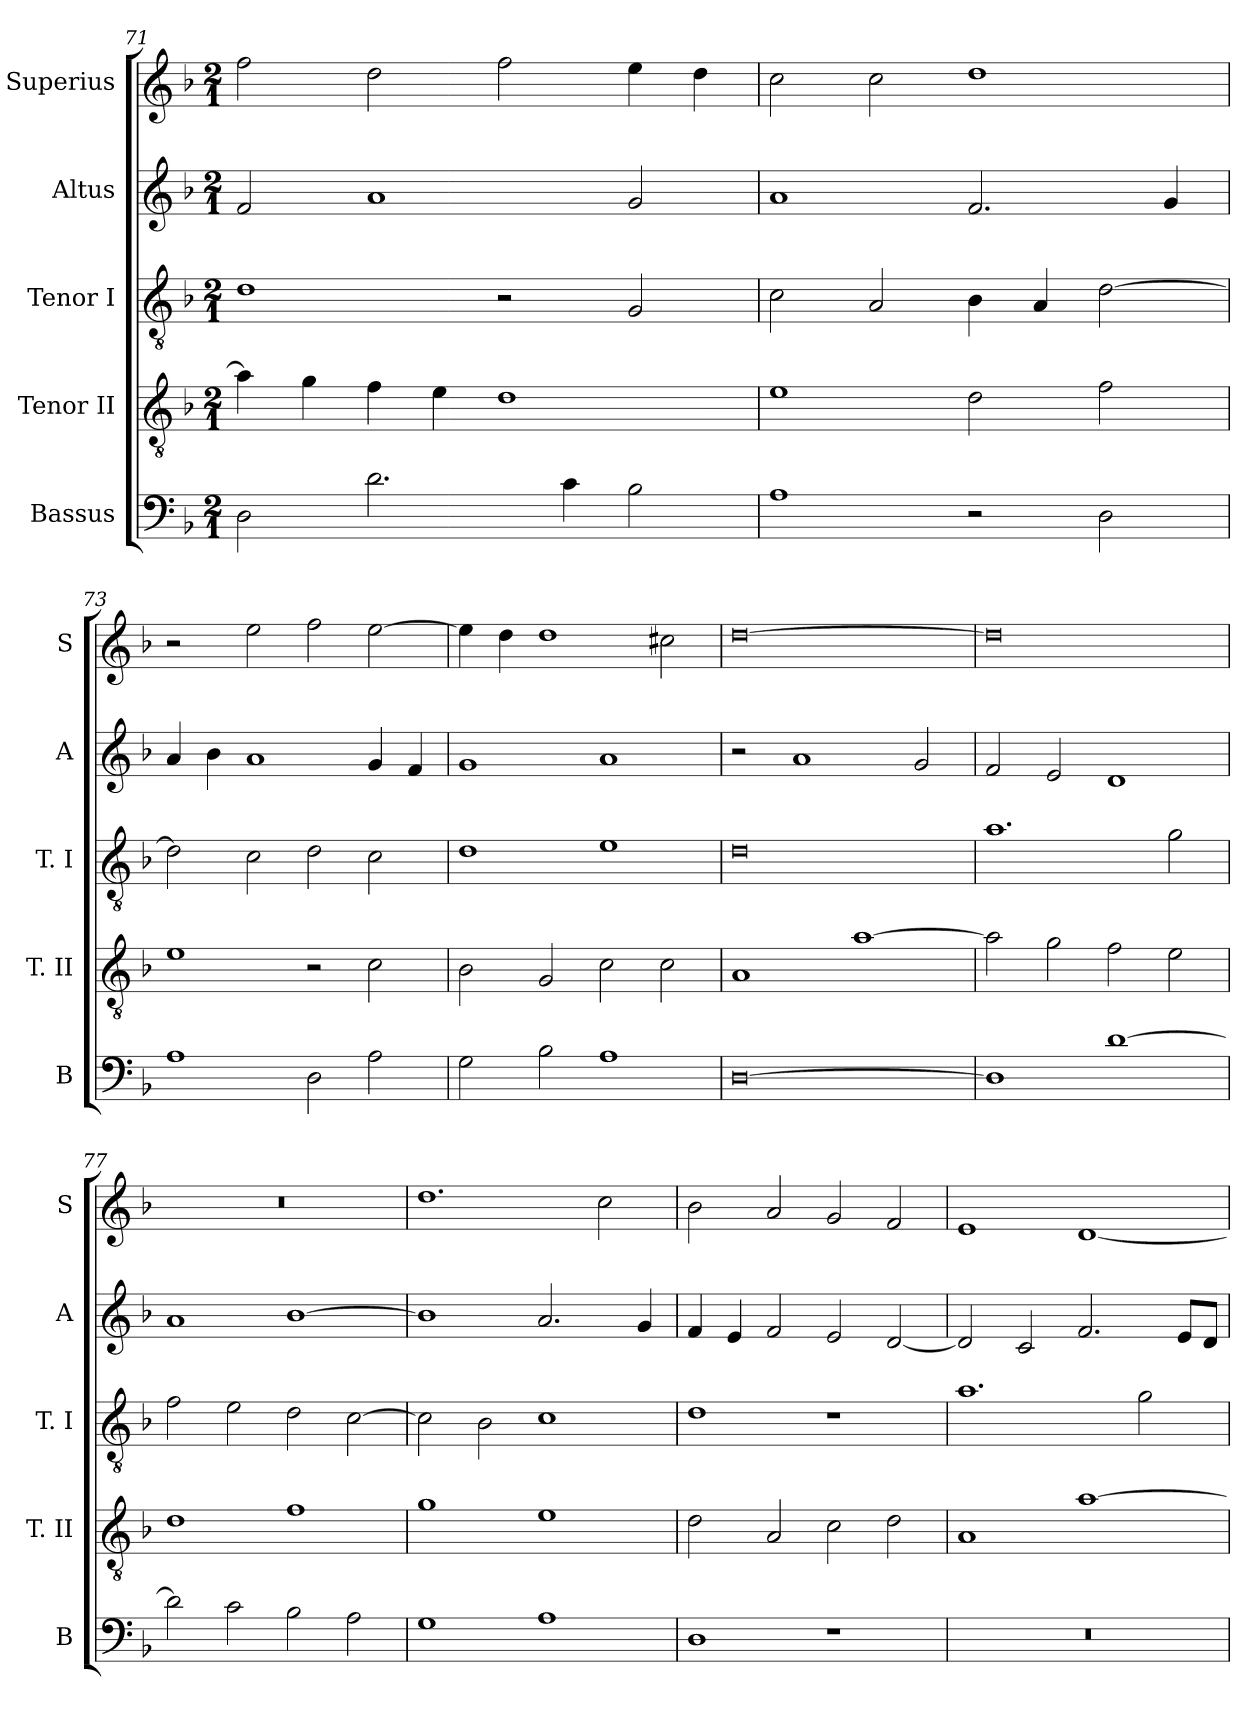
**kern	**kern	**kern	**kern	**kern
*part5	*part4	*part3	*part2	*part1
*staff5	*staff4	*staff3	*staff2	*staff1
*I"Bassus	*I"Tenor II	*I"Tenor I	*I"Altus	*I"Superius
*I'B	*I'T. II	*I'T. I	*I'A	*I'S
*clefF4	*clefGv2	*clefGv2	*clefG2	*clefG2
*k[b-]	*k[b-]	*k[b-]	*k[b-]	*k[b-]
*F:	*F:	*F:	*F:	*F:
*M2/1	*M2/1	*M2/1	*M2/1	*M2/1
=71	=71	=71	=71	=71
2D	4a]	1d	2f	2ff
.	4g	.	.	.
2.d	4f	.	1a	2dd
.	4e	.	.	.
.	1d	2r	.	2ff
4c	.	.	.	.
2B-	.	2G	2g	4ee
.	.	.	.	4dd
=72	=72	=72	=72	=72
1A	1e	2c	1a	2cc
.	.	2A	.	2cc
2r	2d	4B-	2.f	1dd
.	.	4A	.	.
2D	2f	[2d	.	.
.	.	.	4g	.
=73	=73	=73	=73	=73
1A	1e	2d]	4a	2r
.	.	.	4b-	.
.	.	2c	1a	2ee
2D	2r	2d	.	2ff
2A	2c	2c	4g	[2ee
.	.	.	4f	.
=74	=74	=74	=74	=74
2G	2B-	1d	1g	4ee]
.	.	.	.	4dd
2B-	2G	.	.	1dd
1A	2c	1e	1a	.
.	2c	.	.	2cc#X
=75	=75	=75	=75	=75
[0D	1A	0d	2r	[0dd
.	.	.	1a	.
.	[1a	.	.	.
.	.	.	2g	.
=76	=76	=76	=76	=76
1D]	2a]	1.a	2f	0dd]
.	2g	.	2e	.
[1d	2f	.	1d	.
.	2e	2g	.	.
=77	=77	=77	=77	=77
2d]	1d	2f	1a	0r
2c	.	2e	.	.
2B-	1f	2d	[1b-	.
2A	.	[2c	.	.
=78	=78	=78	=78	=78
1G	1g	2c]	1b-]	1.dd
.	.	2B-	.	.
1A	1e	1c	2.a	.
.	.	.	.	2cc
.	.	.	4g	.
=79	=79	=79	=79	=79
1D	2d	1d	4f	2b-
.	.	.	4e	.
.	2A	.	2f	2a
1r	2c	1r	2e	2g
.	2d	.	[2d	2f
=80	=80	=80	=80	=80
0r	1A	1.a	2d]	1e
.	.	.	2c	.
.	[1a	.	2.f	[1d
.	.	2g	.	.
.	.	.	8eL	.
.	.	.	8dJ	.
=	=	=	=	=
*-	*-	*-	*-	*-
